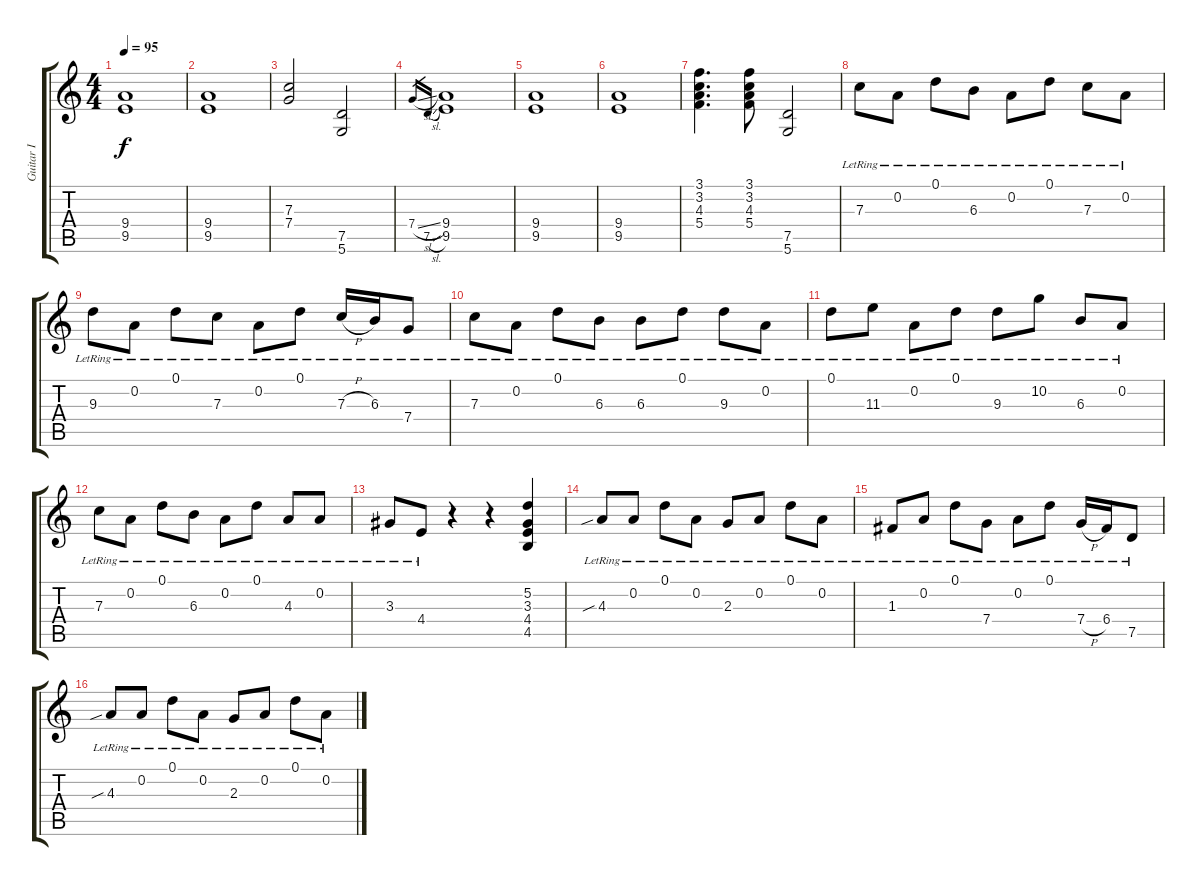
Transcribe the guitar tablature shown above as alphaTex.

\track ("Guitar I" "Guitar I") {instrument acousticguitarsteel}
\staff {score tabs}
\tuning (D4 A3 F3 C3 G2 D2) {hide}
\ts (4 4)
\tempo 95
\clef g2
\ks c
(9.4 9.5).1{dy f} |
(9.4 9.5).1 |
(7.3 7.4).2 (7.5 5.6).2 |
7.4{sl}.16{gr} 7.5{sl}.16{gr} (9.4 9.5).1 |
(9.4 9.5).1 |
(9.4 9.5).1 |
(3.1 3.2 4.3 5.4).4{d} (3.1 3.2 4.3 5.4).8 (7.5 5.6).2 |
7.3{lr}.8 0.2{lr}.8 0.1{lr}.8 6.3{lr}.8 0.2{lr}.8 0.1{lr}.8 7.3{lr}.8 0.2{lr}.8 |
9.3{lr}.8 0.2{lr}.8 0.1{lr}.8 7.3{lr}.8 0.2{lr}.8 0.1{lr}.8 7.3{h lr}.16 6.3{lr}.16 7.4{lr}.8 |
7.3{lr}.8 0.2{lr}.8 0.1{lr}.8 6.3{lr}.8 6.3{lr}.8 0.1{lr}.8 9.3{lr}.8 0.2{lr}.8 |
0.1{lr}.8 11.3{lr}.8 0.2{lr}.8 0.1{lr}.8 9.3{lr}.8 10.2{lr}.8 6.3{lr}.8 0.2{lr}.8 |
7.3{lr}.8 0.2{lr}.8 0.1{lr}.8 6.3{lr}.8 0.2{lr}.8 0.1{lr}.8 4.3{lr}.8 0.2{lr}.8 |
3.3{lr}.8 4.4{lr}.8 r.4 r.4 (5.2 3.3 4.4 4.5).4 |
4.3{sib lr}.8 0.2{lr}.8 0.1{lr}.8 0.2{lr}.8 2.3{lr}.8 0.2{lr}.8 0.1{lr}.8 0.2{lr}.8 |
1.3{lr}.8 0.2{lr}.8 0.1{lr}.8 7.4{lr}.8 0.2{lr}.8 0.1{lr}.8 7.4{h lr}.16 6.4{lr}.16 7.5{lr}.8 |
4.3{sib lr}.8 0.2{lr}.8 0.1{lr}.8 0.2{lr}.8 2.3{lr}.8 0.2{lr}.8 0.1{lr}.8 0.2{lr}.8
